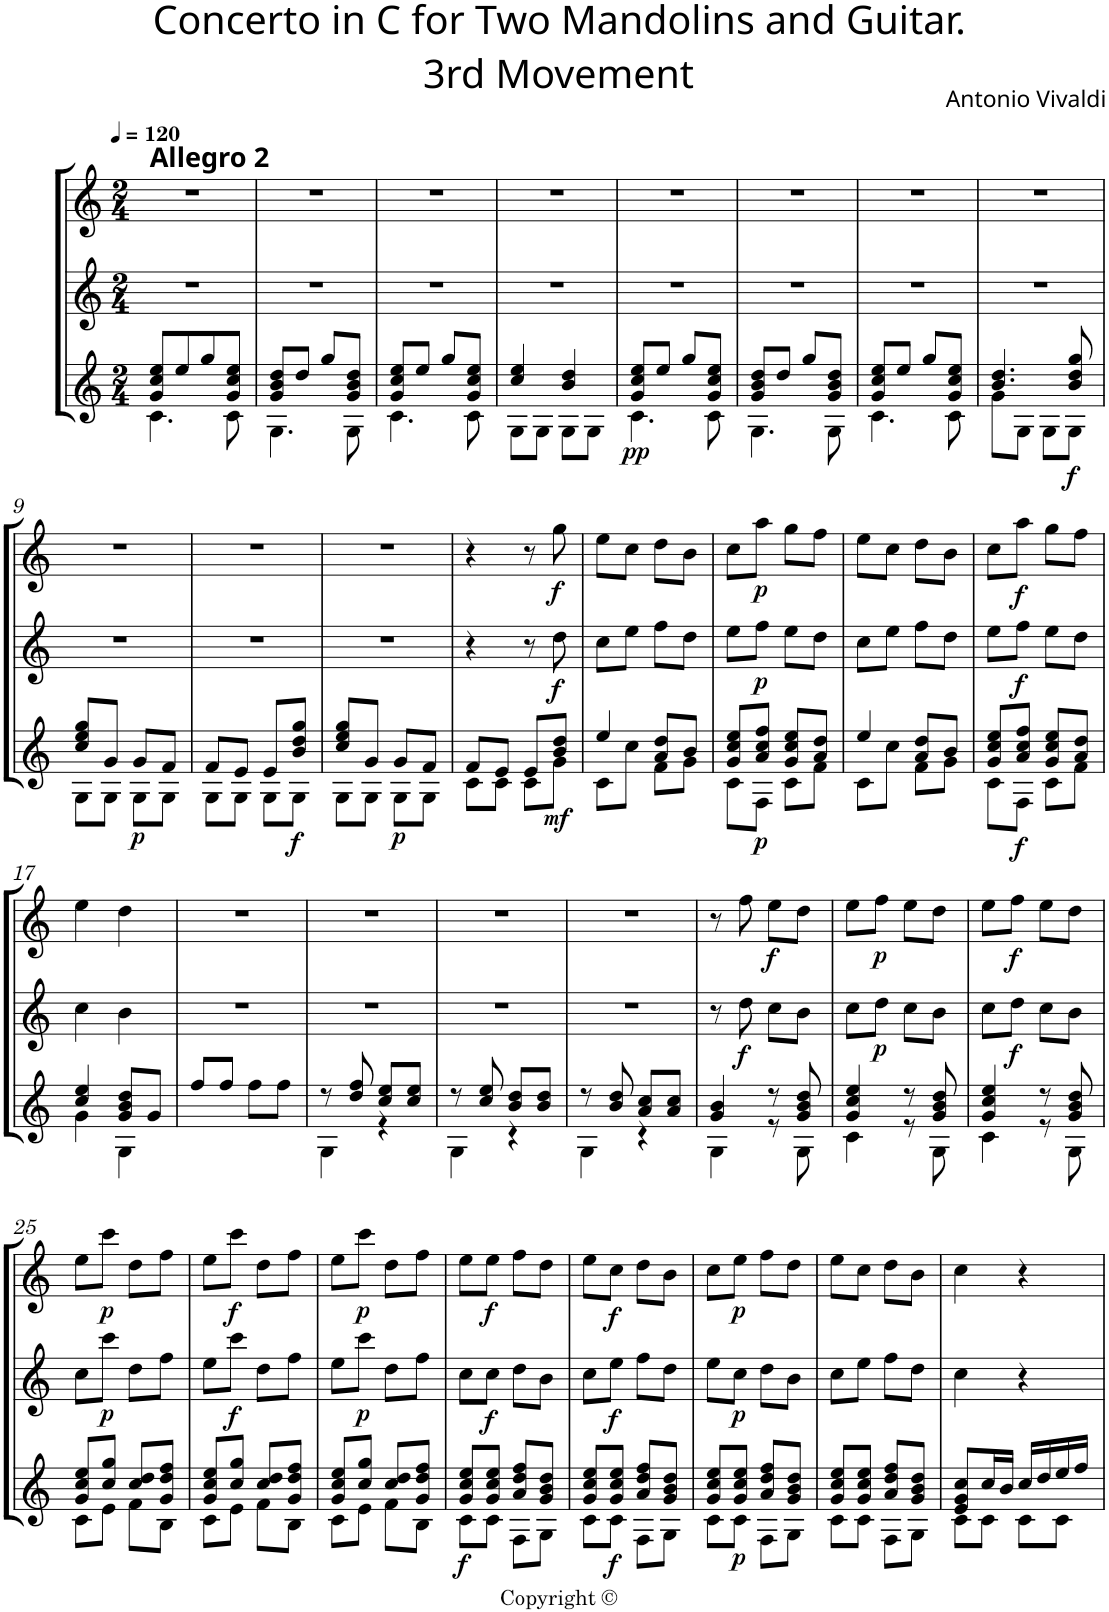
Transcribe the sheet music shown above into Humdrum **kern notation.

**kern	**dynam	**kern	**dynam	**kern	**dynam
*part3	*part3	*part2	*part2	*part1	*part1
*staff3	*staff3	*staff2	*staff2	*staff1	*staff1
*I"P3	*	*I"P2	*	*I"P1	*
*clefG2	*	*clefG2	*	*clefG2	*
*Trd7c12	*	*	*	*	*
*k[]	*	*k[]	*	*k[]	*
*M2/4	*	*M2/4	*	*M2/4	*
*MM120	*	*MM120	*	*MM120	*
=1	=1	=1	=1	=1	=1
*^	*	*	*	*	*
!	!	!	!	!	!LO:TX:a:B:t=Allegro 2	!
8g/ 8cc/ 8ee/L	4.c\	.	2r	.	2r	.
8ee/	.	.	.	.	.	.
8gg/	.	.	.	.	.	.
8g/ 8cc/ 8ee/J	8c\	.	.	.	.	.
=2	=2	=2	=2	=2	=2	=2
8g/ 8b/ 8dd/L	4.G\	.	2r	.	2r	.
8dd/J	.	.	.	.	.	.
8gg/L	.	.	.	.	.	.
8g/ 8b/ 8dd/J	8G\	.	.	.	.	.
=3	=3	=3	=3	=3	=3	=3
8g/ 8cc/ 8ee/L	4.c\	.	2r	.	2r	.
8ee/J	.	.	.	.	.	.
8gg/L	.	.	.	.	.	.
8g/ 8cc/ 8ee/J	8c\	.	.	.	.	.
=4	=4	=4	=4	=4	=4	=4
4cc/ 4ee/	8G\L	.	2r	.	2r	.
.	8G\J	.	.	.	.	.
4b/ 4dd/	8G\L	.	.	.	.	.
.	8G\J	.	.	.	.	.
=5	=5	=5	=5	=5	=5	=5
!	!	!LO:DY:b	!	!	!	!
8g/ 8cc/ 8ee/L	4.c\	pp	2r	.	2r	.
8ee/J	.	.	.	.	.	.
8gg/L	.	.	.	.	.	.
8g/ 8cc/ 8ee/J	8c\	.	.	.	.	.
=6	=6	=6	=6	=6	=6	=6
8g/ 8b/ 8dd/L	4.G\	.	2r	.	2r	.
8dd/J	.	.	.	.	.	.
8gg/L	.	.	.	.	.	.
8g/ 8b/ 8dd/J	8G\	.	.	.	.	.
=7	=7	=7	=7	=7	=7	=7
8g/ 8cc/ 8ee/L	4.c\	.	2r	.	2r	.
8ee/J	.	.	.	.	.	.
8gg/L	.	.	.	.	.	.
8g/ 8cc/ 8ee/J	8c\	.	.	.	.	.
=8	=8	=8	=8	=8	=8	=8
4.b/ 4.dd/	8g\L	.	2r	.	2r	.
.	8G\J	.	.	.	.	.
.	8G\L	.	.	.	.	.
!	!	!LO:DY:b	!	!	!	!
8b/ 8dd/ 8gg/	8G\J	f	.	.	.	.
!!LO:LB:g=z
=9	=9	=9	=9	=9	=9	=9
8cc/ 8ee/ 8gg/L	8G\L	.	2r	.	2r	.
8g/J	8G\J	.	.	.	.	.
!	!	!LO:DY:b	!	!	!	!
8g/L	8G\L	p	.	.	.	.
8f/J	8G\J	.	.	.	.	.
=10	=10	=10	=10	=10	=10	=10
8f/L	8G\L	.	2r	.	2r	.
8e/J	8G\J	.	.	.	.	.
8e/L	8G\L	.	.	.	.	.
!	!	!LO:DY:b	!	!	!	!
8b/ 8dd/ 8gg/J	8G\J	f	.	.	.	.
=11	=11	=11	=11	=11	=11	=11
8cc/ 8ee/ 8gg/L	8G\L	.	2r	.	2r	.
8g/J	8G\J	.	.	.	.	.
!	!	!LO:DY:b	!	!	!	!
8g/L	8G\L	p	.	.	.	.
8f/J	8G\J	.	.	.	.	.
=12	=12	=12	=12	=12	=12	=12
8f/L	8c\L	.	4r	.	4r	.
8e/J	8c\J	.	.	.	.	.
8e/L	8c\L	.	8r	.	8r	.
!	!	!LO:DY:b	!	!LO:DY:b	!	!LO:DY:b
8b/ 8dd/J	8g\J	mf	8dd\	f	8gg\	f
=13	=13	=13	=13	=13	=13	=13
4ee/	8c\L	.	8cc\L	.	8ee\L	.
.	8cc\J	.	8ee\J	.	8cc\J	.
8a/ 8dd/L	8f\L	.	8ff\L	.	8dd\L	.
8b/J	8g\J	.	8dd\J	.	8b\J	.
=14	=14	=14	=14	=14	=14	=14
8g/ 8cc/ 8ee/L	8c\L	.	8ee\L	.	8cc\L	.
!	!	!LO:DY:b	!	!LO:DY:b	!	!LO:DY:b
8a/ 8cc/ 8ff/J	8F\J	p	8ff\J	p	8aa\J	p
8g/ 8cc/ 8ee/L	8c\L	.	8ee\L	.	8gg\L	.
8a/ 8dd/J	8f\J	.	8dd\J	.	8ff\J	.
=15	=15	=15	=15	=15	=15	=15
4ee/	8c\L	.	8cc\L	.	8ee\L	.
.	8cc\J	.	8ee\J	.	8cc\J	.
8a/ 8dd/L	8f\L	.	8ff\L	.	8dd\L	.
8b/J	8g\J	.	8dd\J	.	8b\J	.
=16	=16	=16	=16	=16	=16	=16
8g/ 8cc/ 8ee/L	8c\L	.	8ee\L	.	8cc\L	.
!	!	!LO:DY:b	!	!LO:DY:b	!	!LO:DY:b
8a/ 8cc/ 8ff/J	8F\J	f	8ff\J	f	8aa\J	f
8g/ 8cc/ 8ee/L	8c\L	.	8ee\L	.	8gg\L	.
8a/ 8dd/J	8f\J	.	8dd\J	.	8ff\J	.
!!LO:LB:g=z
=17	=17	=17	=17	=17	=17	=17
4cc/ 4ee/	4g\	.	4cc\	.	4ee\	.
8g/ 8b/ 8dd/L	4G\	.	4b\	.	4dd\	.
8g/J	.	.	.	.	.	.
*v	*v	*	*	*	*	*
=18	=18	=18	=18	=18	=18
8ff/L	.	2r	.	2r	.
8ff/J	.	.	.	.	.
8ff\L	.	.	.	.	.
8ff\J	.	.	.	.	.
=19	=19	=19	=19	=19	=19
*^	*	*	*	*	*
8r	4G\	.	2r	.	2r	.
8dd/ 8ff/	.	.	.	.	.	.
8cc/ 8ee/L	4r	.	.	.	.	.
8cc/ 8ee/J	.	.	.	.	.	.
=20	=20	=20	=20	=20	=20	=20
8r	4G\	.	2r	.	2r	.
8cc/ 8ee/	.	.	.	.	.	.
8b/ 8dd/L	4r	.	.	.	.	.
8b/ 8dd/J	.	.	.	.	.	.
=21	=21	=21	=21	=21	=21	=21
8r	4G\	.	2r	.	2r	.
8b/ 8dd/	.	.	.	.	.	.
8a/ 8cc/L	4r	.	.	.	.	.
8a/ 8cc/J	.	.	.	.	.	.
=22	=22	=22	=22	=22	=22	=22
4g/ 4b/	4G\	.	8r	.	8r	.
!	!	!	!	!LO:DY:b	!	!
.	.	.	8dd\	f	8ff\	.
!	!	!	!	!	!	!LO:DY:b
8r	8r	.	8cc\L	.	8ee\L	f
8g/ 8b/ 8dd/	8G\	.	8b\J	.	8dd\J	.
=23	=23	=23	=23	=23	=23	=23
4g/ 4cc/ 4ee/	4c\	.	8cc\L	.	8ee\L	.
!	!	!	!	!LO:DY:b	!	!LO:DY:b
.	.	.	8dd\J	p	8ff\J	p
8r	8r	.	8cc\L	.	8ee\L	.
8g/ 8b/ 8dd/	8G\	.	8b\J	.	8dd\J	.
=24	=24	=24	=24	=24	=24	=24
4g/ 4cc/ 4ee/	4c\	.	8cc\L	.	8ee\L	.
!	!	!	!	!LO:DY:b	!	!LO:DY:b
.	.	.	8dd\J	f	8ff\J	f
8r	8r	.	8cc\L	.	8ee\L	.
8g/ 8b/ 8dd/	8G\	.	8b\J	.	8dd\J	.
!!LO:LB:g=z
=25	=25	=25	=25	=25	=25	=25
8g/ 8cc/ 8ee/L	8c\L	.	8cc\L	.	8ee\L	.
!	!	!	!	!LO:DY:b	!	!LO:DY:b
8cc/ 8gg/J	8e\J	.	8ccc\J	p	8ccc\J	p
8cc/ 8dd/L	8f\L	.	8dd\L	.	8dd\L	.
8g/ 8dd/ 8ff/J	8B\J	.	8ff\J	.	8ff\J	.
=26	=26	=26	=26	=26	=26	=26
8g/ 8cc/ 8ee/L	8c\L	.	8ee\L	.	8ee\L	.
!	!	!	!	!LO:DY:b	!	!LO:DY:b
8cc/ 8gg/J	8e\J	.	8ccc\J	f	8ccc\J	f
8cc/ 8dd/L	8f\L	.	8dd\L	.	8dd\L	.
8g/ 8dd/ 8ff/J	8B\J	.	8ff\J	.	8ff\J	.
=27	=27	=27	=27	=27	=27	=27
8g/ 8cc/ 8ee/L	8c\L	.	8ee\L	.	8ee\L	.
!	!	!	!	!LO:DY:b	!	!LO:DY:b
8cc/ 8gg/J	8e\J	.	8ccc\J	p	8ccc\J	p
8cc/ 8dd/L	8f\L	.	8dd\L	.	8dd\L	.
8g/ 8dd/ 8ff/J	8B\J	.	8ff\J	.	8ff\J	.
=28	=28	=28	=28	=28	=28	=28
!	!	!LO:DY:b	!	!	!	!
8g/ 8cc/ 8ee/L	8c\L	f	8cc\L	.	8ee\L	.
!	!	!	!	!LO:DY:b	!	!LO:DY:b
8g/ 8cc/ 8ee/J	8c\J	.	8cc\J	f	8ee\J	f
8a/ 8dd/ 8ff/L	8F\L	.	8dd\L	.	8ff\L	.
8g/ 8b/ 8dd/J	8G\J	.	8b\J	.	8dd\J	.
=29	=29	=29	=29	=29	=29	=29
8g/ 8cc/ 8ee/L	8c\L	.	8cc\L	.	8ee\L	.
!	!	!LO:DY:b	!	!LO:DY:b	!	!LO:DY:b
8g/ 8cc/ 8ee/J	8c\J	f	8ee\J	f	8cc\J	f
8a/ 8dd/ 8ff/L	8F\L	.	8ff\L	.	8dd\L	.
8g/ 8b/ 8dd/J	8G\J	.	8dd\J	.	8b\J	.
=30	=30	=30	=30	=30	=30	=30
8g/ 8cc/ 8ee/L	8c\L	.	8ee\L	.	8cc\L	.
!	!	!LO:DY:b	!	!LO:DY:b	!	!LO:DY:b
8g/ 8cc/ 8ee/J	8c\J	p	8cc\J	p	8ee\J	p
8a/ 8dd/ 8ff/L	8F\L	.	8dd\L	.	8ff\L	.
8g/ 8b/ 8dd/J	8G\J	.	8b\J	.	8dd\J	.
=31	=31	=31	=31	=31	=31	=31
8g/ 8cc/ 8ee/L	8c\L	.	8cc\L	.	8ee\L	.
8g/ 8cc/ 8ee/J	8c\J	.	8ee\J	.	8cc\J	.
8a/ 8dd/ 8ff/L	8F\L	.	8ff\L	.	8dd\L	.
8g/ 8b/ 8dd/J	8G\J	.	8dd\J	.	8b\J	.
=32	=32	=32	=32	=32	=32	=32
8e/ 8g/ 8cc/L	8c\L	.	4cc\	.	4cc\	.
16cc/L	8c\J	.	.	.	.	.
16b/JJ	.	.	.	.	.	.
16cc/LL	8c\L	.	4r	.	4r	.
16dd/	.	.	.	.	.	.
16ee/	8c\J	.	.	.	.	.
16ff/JJ	.	.	.	.	.	.
*v	*v	*	*	*	*	*
=	=	=	=	=	=
*-	*-	*-	*-	*-	*-
